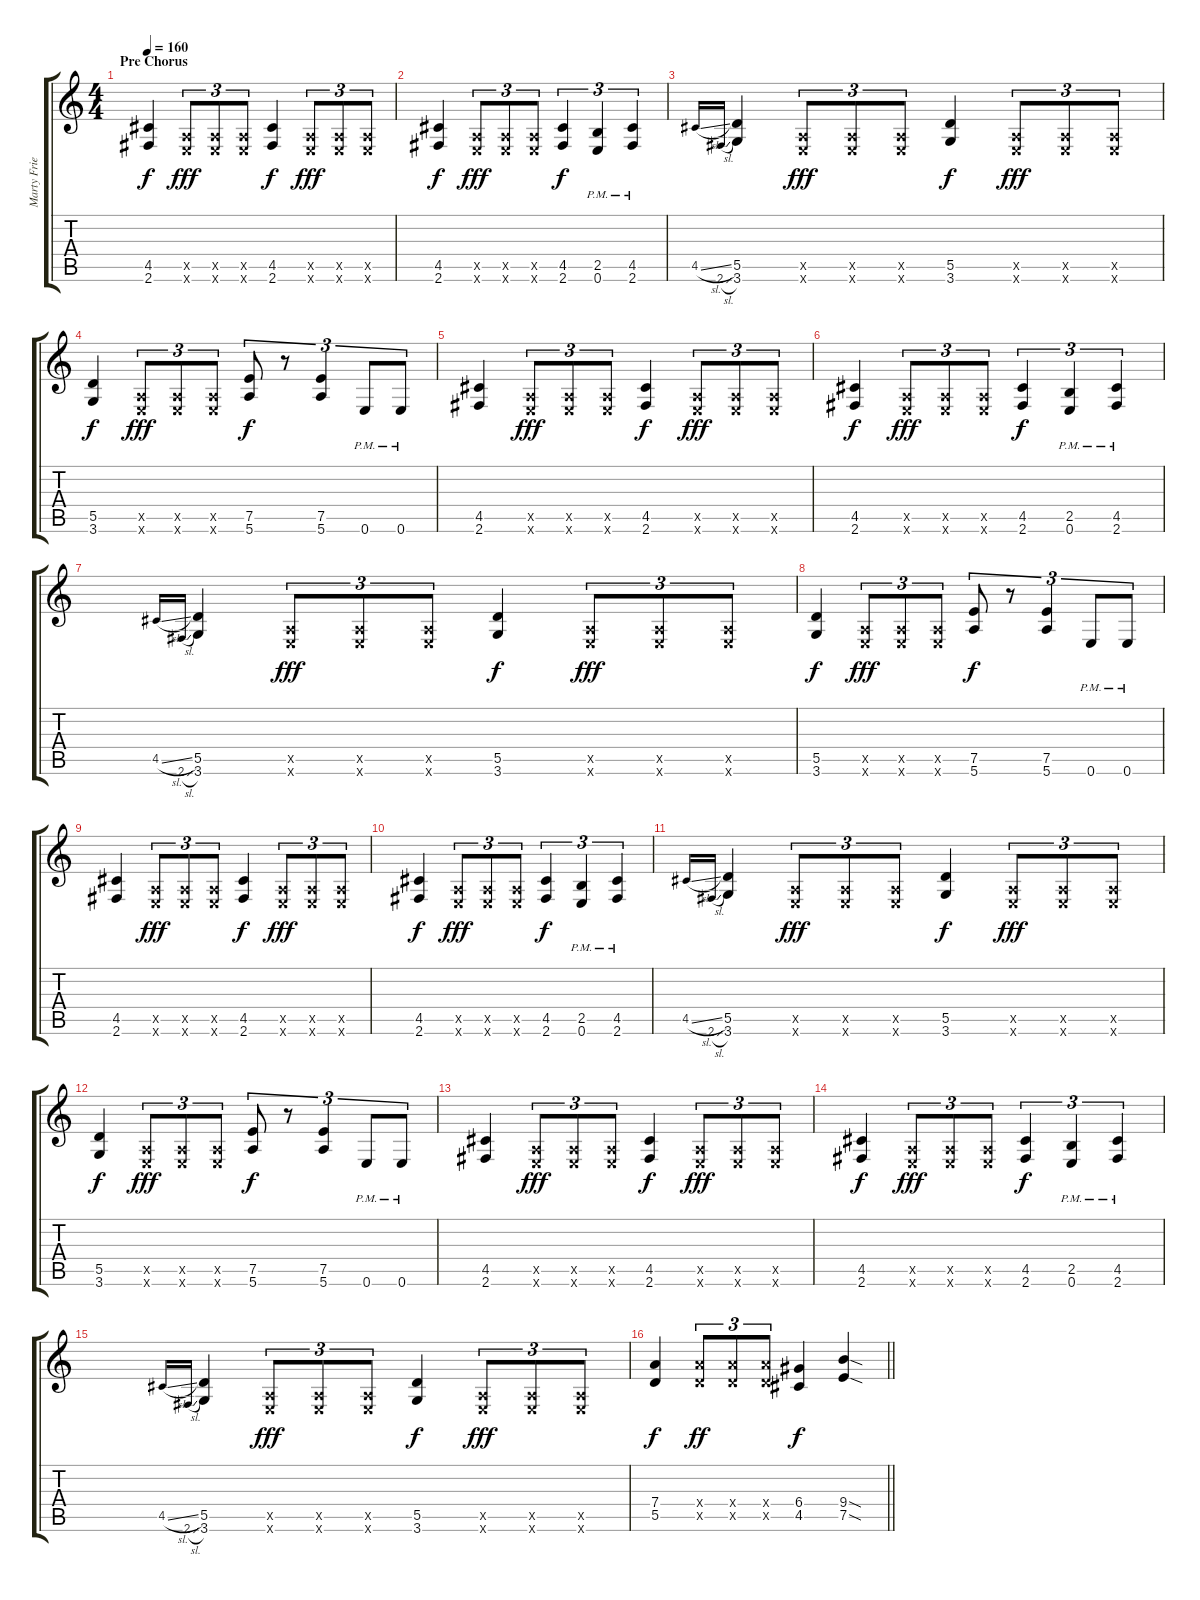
\track ("Marty Friedman" "Marty Frie") {instrument distortionguitar}
\staff {score tabs}
\tuning (E4 B3 G3 D3 A2 E2) {hide}
\ts (4 4)
\section ("" "Pre Chorus")
\tempo 160
\clef g2
\ks c
(4.5 2.6).4{dy f} (0.5{x} 0.6{x}).8{tu (3 2) dy fff} (0.5{x} 0.6{x}).8{tu (3 2)} (0.5{x} 0.6{x}).8{tu (3 2)} (4.5 2.6).4{dy f} (0.5{x} 0.6{x}).8{tu (3 2) dy fff} (0.5{x} 0.6{x}).8{tu (3 2)} (0.5{x} 0.6{x}).8{tu (3 2)} |
(4.5 2.6).4{dy f} (0.5{x} 0.6{x}).8{tu (3 2) dy fff} (0.5{x} 0.6{x}).8{tu (3 2)} (0.5{x} 0.6{x}).8{tu (3 2)} (4.5 2.6).4{tu (3 2) dy f} (2.5{pm} 0.6{pm}).4{tu (3 2)} (4.5{pm} 2.6{pm}).4{tu (3 2)} |
4.5{sl}.16{gr onbeat} 2.6{sl}.16{gr onbeat} (5.5 3.6).4 (0.5{x} 0.6{x}).8{tu (3 2) dy fff} (0.5{x} 0.6{x}).8{tu (3 2)} (0.5{x} 0.6{x}).8{tu (3 2)} (5.5 3.6).4{dy f} (0.5{x} 0.6{x}).8{tu (3 2) dy fff} (0.5{x} 0.6{x}).8{tu (3 2)} (0.5{x} 0.6{x}).8{tu (3 2)} |
(5.5 3.6).4{dy f} (0.5{x} 0.6{x}).8{tu (3 2) dy fff} (0.5{x} 0.6{x}).8{tu (3 2)} (0.5{x} 0.6{x}).8{tu (3 2)} (7.5 5.6).8{tu (3 2) dy f} r.8{tu (3 2)} (7.5 5.6).4{tu (3 2)} 0.6{pm}.8{tu (3 2)} 0.6{pm}.8{tu (3 2)} |
(4.5 2.6).4 (0.5{x} 0.6{x}).8{tu (3 2) dy fff} (0.5{x} 0.6{x}).8{tu (3 2)} (0.5{x} 0.6{x}).8{tu (3 2)} (4.5 2.6).4{dy f} (0.5{x} 0.6{x}).8{tu (3 2) dy fff} (0.5{x} 0.6{x}).8{tu (3 2)} (0.5{x} 0.6{x}).8{tu (3 2)} |
(4.5 2.6).4{dy f} (0.5{x} 0.6{x}).8{tu (3 2) dy fff} (0.5{x} 0.6{x}).8{tu (3 2)} (0.5{x} 0.6{x}).8{tu (3 2)} (4.5 2.6).4{tu (3 2) dy f} (2.5{pm} 0.6{pm}).4{tu (3 2)} (4.5{pm} 2.6{pm}).4{tu (3 2)} |
4.5{sl}.16{gr onbeat} 2.6{sl}.16{gr onbeat} (5.5 3.6).4 (0.5{x} 0.6{x}).8{tu (3 2) dy fff} (0.5{x} 0.6{x}).8{tu (3 2)} (0.5{x} 0.6{x}).8{tu (3 2)} (5.5 3.6).4{dy f} (0.5{x} 0.6{x}).8{tu (3 2) dy fff} (0.5{x} 0.6{x}).8{tu (3 2)} (0.5{x} 0.6{x}).8{tu (3 2)} |
(5.5 3.6).4{dy f} (0.5{x} 0.6{x}).8{tu (3 2) dy fff} (0.5{x} 0.6{x}).8{tu (3 2)} (0.5{x} 0.6{x}).8{tu (3 2)} (7.5 5.6).8{tu (3 2) dy f} r.8{tu (3 2)} (7.5 5.6).4{tu (3 2)} 0.6{pm}.8{tu (3 2)} 0.6{pm}.8{tu (3 2)} |
(4.5 2.6).4 (0.5{x} 0.6{x}).8{tu (3 2) dy fff} (0.5{x} 0.6{x}).8{tu (3 2)} (0.5{x} 0.6{x}).8{tu (3 2)} (4.5 2.6).4{dy f} (0.5{x} 0.6{x}).8{tu (3 2) dy fff} (0.5{x} 0.6{x}).8{tu (3 2)} (0.5{x} 0.6{x}).8{tu (3 2)} |
(4.5 2.6).4{dy f} (0.5{x} 0.6{x}).8{tu (3 2) dy fff} (0.5{x} 0.6{x}).8{tu (3 2)} (0.5{x} 0.6{x}).8{tu (3 2)} (4.5 2.6).4{tu (3 2) dy f} (2.5{pm} 0.6{pm}).4{tu (3 2)} (4.5{pm} 2.6{pm}).4{tu (3 2)} |
4.5{sl}.16{gr onbeat} 2.6{sl}.16{gr onbeat} (5.5 3.6).4 (0.5{x} 0.6{x}).8{tu (3 2) dy fff} (0.5{x} 0.6{x}).8{tu (3 2)} (0.5{x} 0.6{x}).8{tu (3 2)} (5.5 3.6).4{dy f} (0.5{x} 0.6{x}).8{tu (3 2) dy fff} (0.5{x} 0.6{x}).8{tu (3 2)} (0.5{x} 0.6{x}).8{tu (3 2)} |
(5.5 3.6).4{dy f} (0.5{x} 0.6{x}).8{tu (3 2) dy fff} (0.5{x} 0.6{x}).8{tu (3 2)} (0.5{x} 0.6{x}).8{tu (3 2)} (7.5 5.6).8{tu (3 2) dy f} r.8{tu (3 2)} (7.5 5.6).4{tu (3 2)} 0.6{pm}.8{tu (3 2)} 0.6{pm}.8{tu (3 2)} |
(4.5 2.6).4 (0.5{x} 0.6{x}).8{tu (3 2) dy fff} (0.5{x} 0.6{x}).8{tu (3 2)} (0.5{x} 0.6{x}).8{tu (3 2)} (4.5 2.6).4{dy f} (0.5{x} 0.6{x}).8{tu (3 2) dy fff} (0.5{x} 0.6{x}).8{tu (3 2)} (0.5{x} 0.6{x}).8{tu (3 2)} |
(4.5 2.6).4{dy f} (0.5{x} 0.6{x}).8{tu (3 2) dy fff} (0.5{x} 0.6{x}).8{tu (3 2)} (0.5{x} 0.6{x}).8{tu (3 2)} (4.5 2.6).4{tu (3 2) dy f} (2.5{pm} 0.6{pm}).4{tu (3 2)} (4.5{pm} 2.6{pm}).4{tu (3 2)} |
4.5{sl}.16{gr onbeat} 2.6{sl}.16{gr onbeat} (5.5 3.6).4 (0.5{x} 0.6{x}).8{tu (3 2) dy fff} (0.5{x} 0.6{x}).8{tu (3 2)} (0.5{x} 0.6{x}).8{tu (3 2)} (5.5 3.6).4{dy f} (0.5{x} 0.6{x}).8{tu (3 2) dy fff} (0.5{x} 0.6{x}).8{tu (3 2)} (0.5{x} 0.6{x}).8{tu (3 2)} |
\barLineRight lightlight
(7.4 5.5).4{dy f} (7.4{x} 5.5{x}).8{tu (3 2) dy ff} (7.4{x} 5.5{x}).8{tu (3 2)} (7.4{x} 5.5{x}).8{tu (3 2)} (6.4 4.5).4{dy f} (9.4{sod} 7.5{sod}).4
